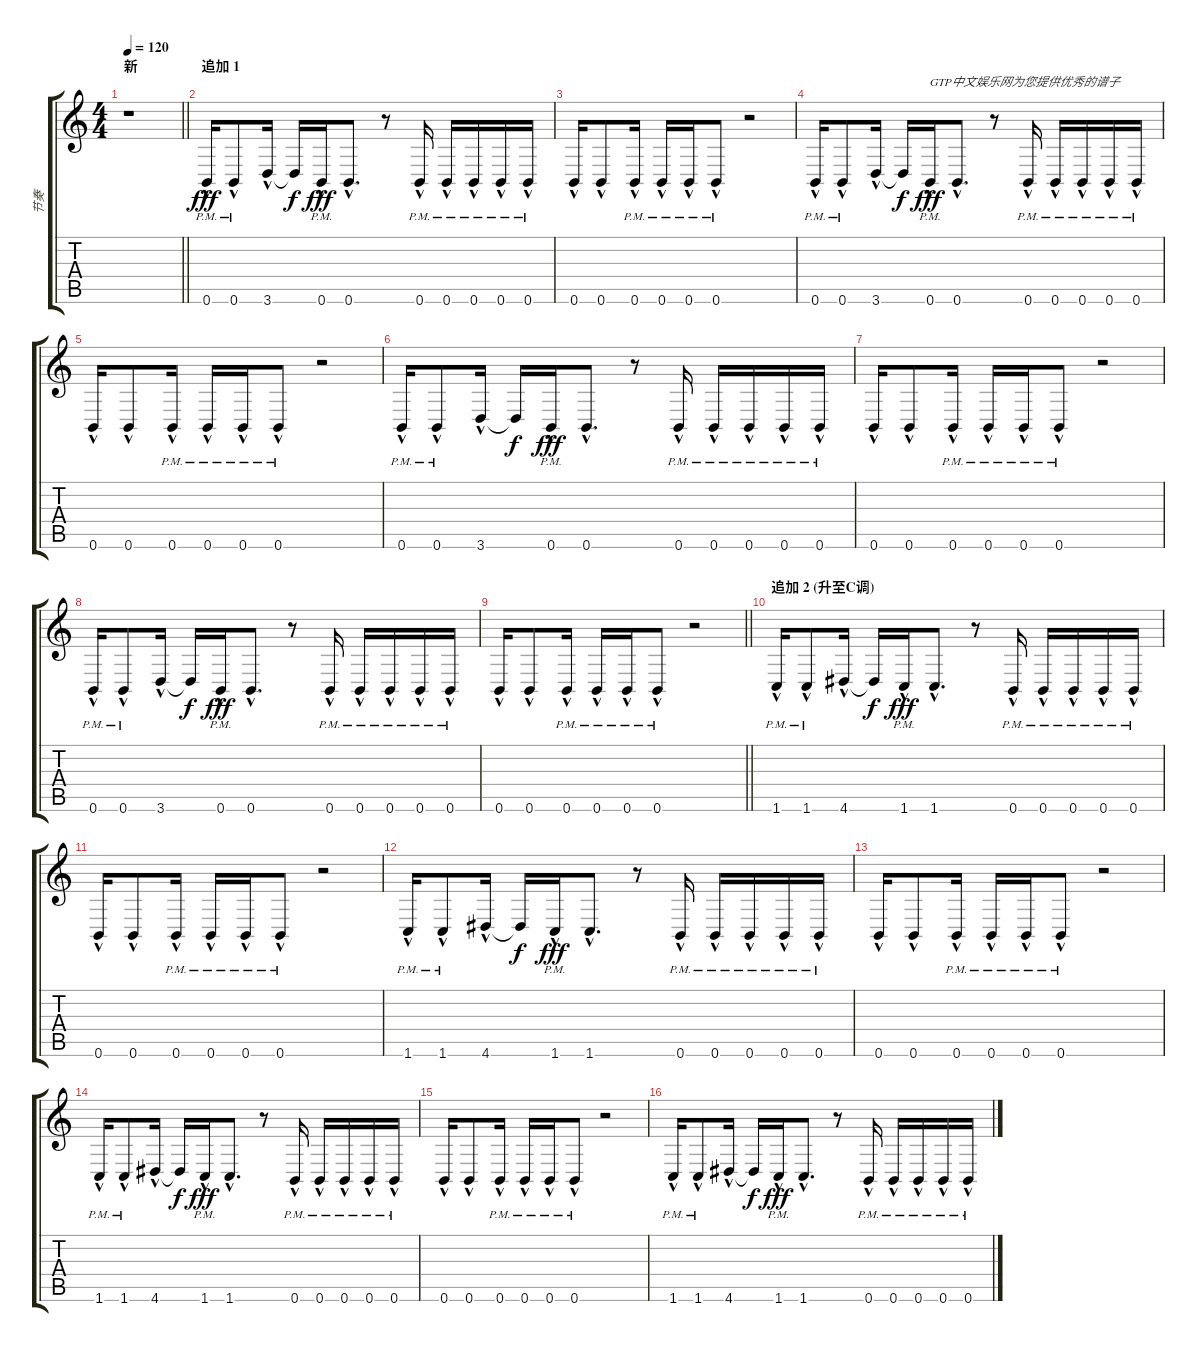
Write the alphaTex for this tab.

\track ("节奏" "节奏") {instrument distortionguitar}
\staff {score tabs}
\tuning (C4 G3 Eb3 Bb2 F2 B1) {hide}
\ts (4 4)
\section ("" "新")
\tempo 120
\clef g2
\barLineRight lightlight
\ks c
r.1{dy fff} |
\section ("" "追加 1")
0.6{hac pm}.16 0.6{hac pm}.8 3.6{hac}.16 3.6{t}.16{dy f} 0.6{hac pm}.16{dy fff} 0.6{hac}.8{d} r.8 0.6{hac pm}.16 0.6{hac pm}.16 0.6{hac pm}.16 0.6{hac pm}.16 0.6{hac pm}.16 |
0.6{hac}.16 0.6{hac}.8 0.6{hac pm}.16 0.6{hac pm}.16 0.6{hac pm}.16 0.6{hac pm}.8 r.2 |
0.6{hac pm}.16 0.6{hac pm}.8 3.6{hac}.16 3.6{t}.16{dy f} 0.6{hac pm}.16{txt "GTP中文娱乐网为您提供优秀的谱子" dy fff} 0.6{hac}.8{d} r.8 0.6{hac pm}.16 0.6{hac pm}.16 0.6{hac pm}.16 0.6{hac pm}.16 0.6{hac pm}.16 |
0.6{hac}.16 0.6{hac}.8 0.6{hac pm}.16 0.6{hac pm}.16 0.6{hac pm}.16 0.6{hac pm}.8 r.2 |
0.6{hac pm}.16 0.6{hac pm}.8 3.6{hac}.16 3.6{t}.16{dy f} 0.6{hac pm}.16{dy fff} 0.6{hac}.8{d} r.8 0.6{hac pm}.16 0.6{hac pm}.16 0.6{hac pm}.16 0.6{hac pm}.16 0.6{hac pm}.16 |
0.6{hac}.16 0.6{hac}.8 0.6{hac pm}.16 0.6{hac pm}.16 0.6{hac pm}.16 0.6{hac pm}.8 r.2 |
0.6{hac pm}.16 0.6{hac pm}.8 3.6{hac}.16 3.6{t}.16{dy f} 0.6{hac pm}.16{dy fff} 0.6{hac}.8{d} r.8 0.6{hac pm}.16 0.6{hac pm}.16 0.6{hac pm}.16 0.6{hac pm}.16 0.6{hac pm}.16 |
\barLineRight lightlight
0.6{hac}.16 0.6{hac}.8 0.6{hac pm}.16 0.6{hac pm}.16 0.6{hac pm}.16 0.6{hac pm}.8 r.2 |
\section ("" "追加 2 (升至C调)")
1.6{hac pm}.16 1.6{hac pm}.8 4.6{hac}.16 4.6{t}.16{dy f} 1.6{hac pm}.16{dy fff} 1.6{hac}.8{d} r.8 0.6{hac pm}.16 0.6{hac pm}.16 0.6{hac pm}.16 0.6{hac pm}.16 0.6{hac pm}.16 |
0.6{hac}.16 0.6{hac}.8 0.6{hac pm}.16 0.6{hac pm}.16 0.6{hac pm}.16 0.6{hac pm}.8 r.2 |
1.6{hac pm}.16 1.6{hac pm}.8 4.6{hac}.16 4.6{t}.16{dy f} 1.6{hac pm}.16{dy fff} 1.6{hac}.8{d} r.8 0.6{hac pm}.16 0.6{hac pm}.16 0.6{hac pm}.16 0.6{hac pm}.16 0.6{hac pm}.16 |
0.6{hac}.16 0.6{hac}.8 0.6{hac pm}.16 0.6{hac pm}.16 0.6{hac pm}.16 0.6{hac pm}.8 r.2 |
1.6{hac pm}.16 1.6{hac pm}.8 4.6{hac}.16 4.6{t}.16{dy f} 1.6{hac pm}.16{dy fff} 1.6{hac}.8{d} r.8 0.6{hac pm}.16 0.6{hac pm}.16 0.6{hac pm}.16 0.6{hac pm}.16 0.6{hac pm}.16 |
0.6{hac}.16 0.6{hac}.8 0.6{hac pm}.16 0.6{hac pm}.16 0.6{hac pm}.16 0.6{hac pm}.8 r.2 |
1.6{hac pm}.16 1.6{hac pm}.8 4.6{hac}.16 4.6{t}.16{dy f} 1.6{hac pm}.16{dy fff} 1.6{hac}.8{d} r.8 0.6{hac pm}.16 0.6{hac pm}.16 0.6{hac pm}.16 0.6{hac pm}.16 0.6{hac pm}.16
